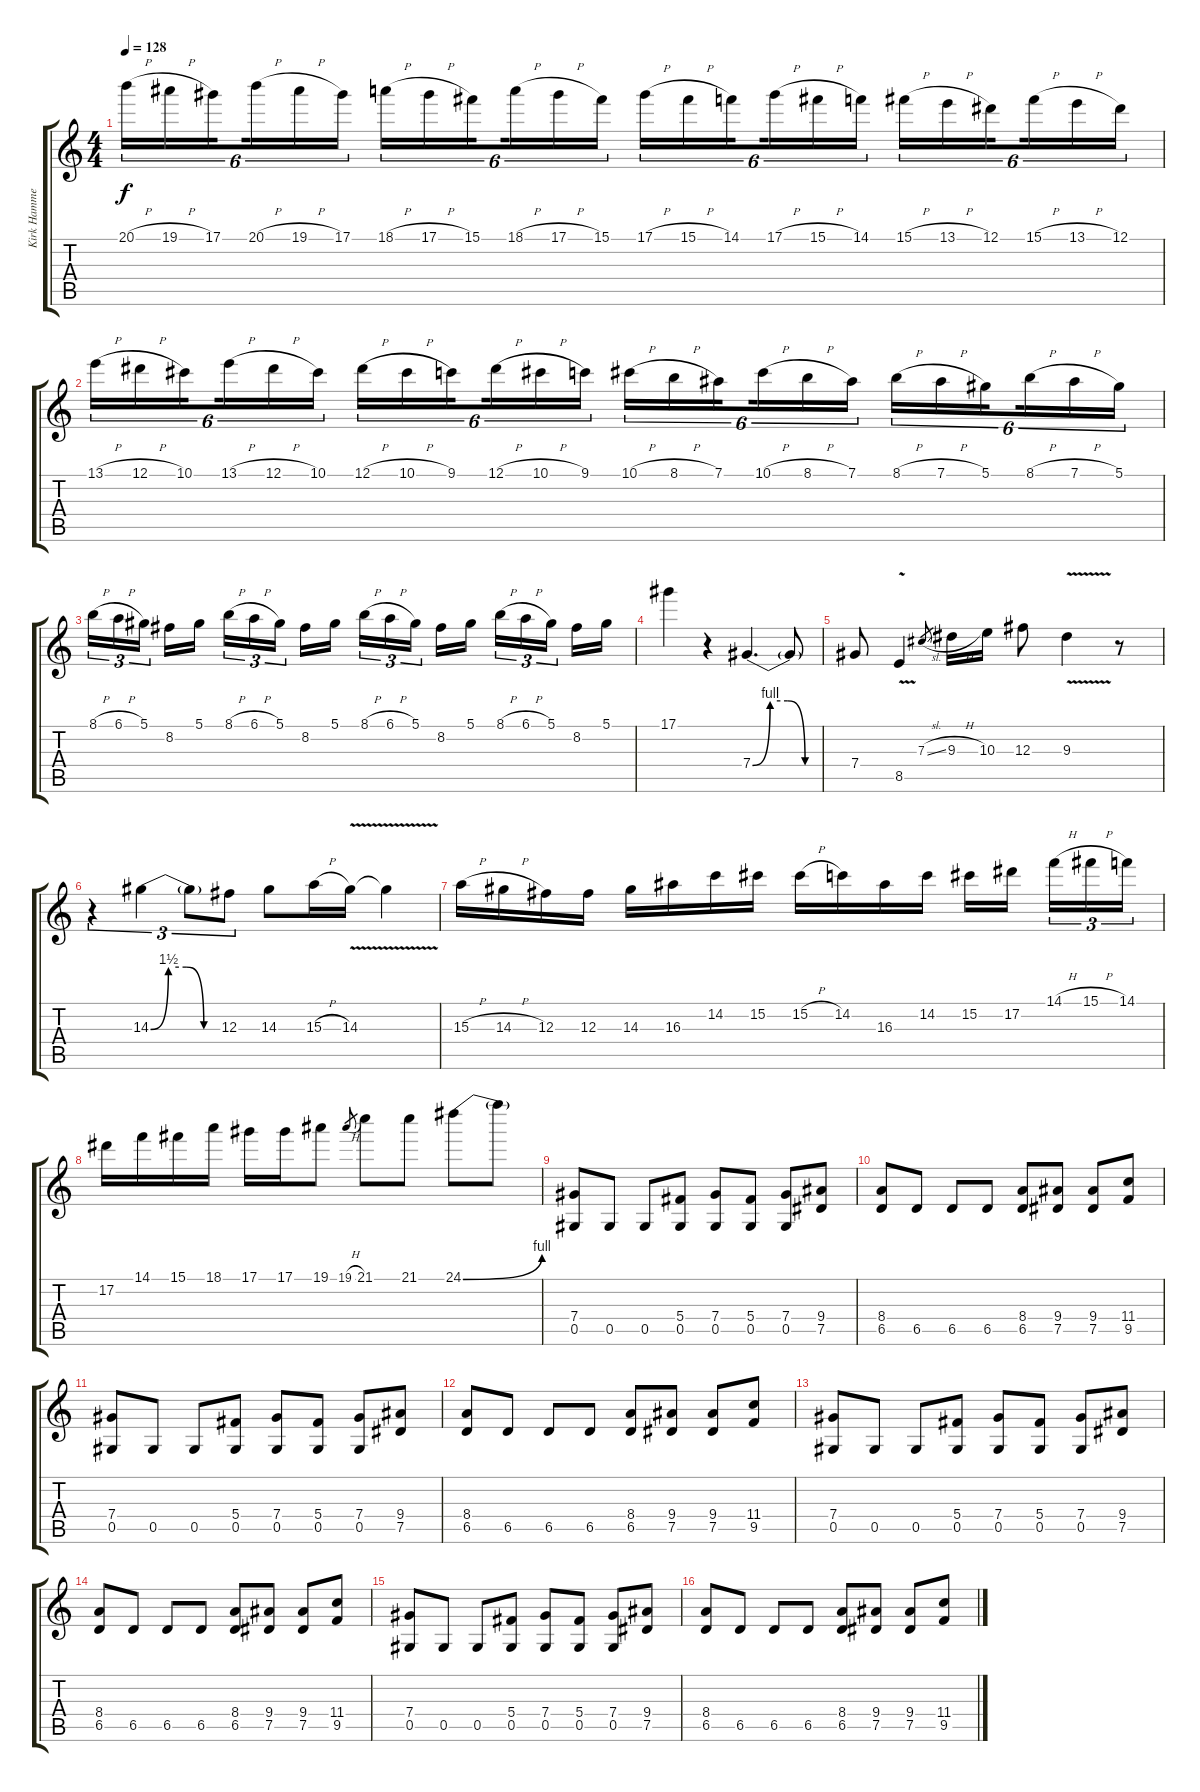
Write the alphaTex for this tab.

\track ("Kirk Hammett" "Kirk Hamme") {instrument electricguitarjazz}
\staff {score tabs}
\tuning (Eb4 Bb3 Gb3 Db3 Ab2 Eb2) {hide}
\ts (4 4)
\tempo 128
\clef g2
\ks c
20.1{h}.16{tu (6 4) dy f} 19.1{h}.16{tu (6 4)} 17.1.16{tu (6 4) beam splitsecondary} 20.1{h}.16{tu (6 4)} 19.1{h}.16{tu (6 4)} 17.1.16{tu (6 4)} 18.1{h}.16{tu (6 4)} 17.1{h}.16{tu (6 4)} 15.1.16{tu (6 4) beam splitsecondary} 18.1{h}.16{tu (6 4)} 17.1{h}.16{tu (6 4)} 15.1.16{tu (6 4)} 17.1{h}.16{tu (6 4)} 15.1{h}.16{tu (6 4)} 14.1.16{tu (6 4) beam splitsecondary} 17.1{h}.16{tu (6 4)} 15.1{h}.16{tu (6 4)} 14.1.16{tu (6 4)} 15.1{h}.16{tu (6 4)} 13.1{h}.16{tu (6 4)} 12.1.16{tu (6 4) beam splitsecondary} 15.1{h}.16{tu (6 4)} 13.1{h}.16{tu (6 4)} 12.1.16{tu (6 4)} |
13.1{h}.16{tu (6 4)} 12.1{h}.16{tu (6 4)} 10.1.16{tu (6 4) beam splitsecondary} 13.1{h}.16{tu (6 4)} 12.1{h}.16{tu (6 4)} 10.1.16{tu (6 4)} 12.1{h}.16{tu (6 4)} 10.1{h}.16{tu (6 4)} 9.1.16{tu (6 4) beam splitsecondary} 12.1{h}.16{tu (6 4)} 10.1{h}.16{tu (6 4)} 9.1.16{tu (6 4)} 10.1{h}.16{tu (6 4)} 8.1{h}.16{tu (6 4)} 7.1.16{tu (6 4) beam splitsecondary} 10.1{h}.16{tu (6 4)} 8.1{h}.16{tu (6 4)} 7.1.16{tu (6 4)} 8.1{h}.16{tu (6 4)} 7.1{h}.16{tu (6 4)} 5.1.16{tu (6 4) beam splitsecondary} 8.1{h}.16{tu (6 4)} 7.1{h}.16{tu (6 4)} 5.1.16{tu (6 4)} |
8.1{h}.16{tu (3 2)} 6.1{h}.16{tu (3 2)} 5.1.16{tu (3 2) beam splitsecondary} 8.2.16 5.1.16 8.1{h}.16{tu (3 2)} 6.1{h}.16{tu (3 2)} 5.1.16{tu (3 2) beam splitsecondary} 8.2.16 5.1.16 8.1{h}.16{tu (3 2)} 6.1{h}.16{tu (3 2)} 5.1.16{tu (3 2) beam splitsecondary} 8.2.16 5.1.16 8.1{h}.16{tu (3 2)} 6.1{h}.16{tu (3 2)} 5.1.16{tu (3 2) beam splitsecondary} 8.2.16 5.1.16 |
17.1.4 r.4 7.4{be (custom 0 0 15 4 30 4 45 0 60 0)}.4{d} 7.4{t}.8 |
7.4.8 8.5{v}.4 7.3{sl}.8{gr} 9.3{h}.16 10.3.16 12.3.8 9.3{v}.4 r.8 |
r.4{tu (3 2)} 14.3{be (custom 0 0 15 6 30 6 45 0 60 0)}.4{tu (3 2)} 14.3{t}.8{tu (3 2)} 12.3.8{tu (3 2)} 14.3.8 15.3{h}.16 14.3{v}.16 14.3{v t}.4 |
15.3{h}.16 14.3{h}.16 12.3.16 12.3.16 14.3.16 16.3.16 14.2.16 15.2.16 15.2{h}.16 14.2.16 16.3.16 14.2.16 15.2.16 17.2.16{beam splitsecondary} 14.1{h}.16{tu (3 2)} 15.1{h}.16{tu (3 2)} 14.1.16{tu (3 2)} |
17.2.16 14.1.16 15.1.16 18.1.16 17.1.16 17.1.16 19.1.8 19.1{h}.8{gr} 21.1.8 21.1.8 24.1{be (bend 0 0 60 4)}.8 24.1{t}.8 |
(7.4 0.5).8 0.5.8 0.5.8 (5.4 0.5).8 (7.4 0.5).8 (5.4 0.5).8 (7.4 0.5).8 (9.4 7.5).8 |
(8.4 6.5).8 6.5.8 6.5.8 6.5.8 (8.4 6.5).8 (9.4 7.5).8 (9.4 7.5).8 (11.4 9.5).8 |
(7.4 0.5).8 0.5.8 0.5.8 (5.4 0.5).8 (7.4 0.5).8 (5.4 0.5).8 (7.4 0.5).8 (9.4 7.5).8 |
(8.4 6.5).8 6.5.8 6.5.8 6.5.8 (8.4 6.5).8 (9.4 7.5).8 (9.4 7.5).8 (11.4 9.5).8 |
(7.4 0.5).8 0.5.8 0.5.8 (5.4 0.5).8 (7.4 0.5).8 (5.4 0.5).8 (7.4 0.5).8 (9.4 7.5).8 |
(8.4 6.5).8 6.5.8 6.5.8 6.5.8 (8.4 6.5).8 (9.4 7.5).8 (9.4 7.5).8 (11.4 9.5).8 |
(7.4 0.5).8 0.5.8 0.5.8 (5.4 0.5).8 (7.4 0.5).8 (5.4 0.5).8 (7.4 0.5).8 (9.4 7.5).8 |
(8.4 6.5).8 6.5.8 6.5.8 6.5.8 (8.4 6.5).8 (9.4 7.5).8 (9.4 7.5).8 (11.4 9.5).8
